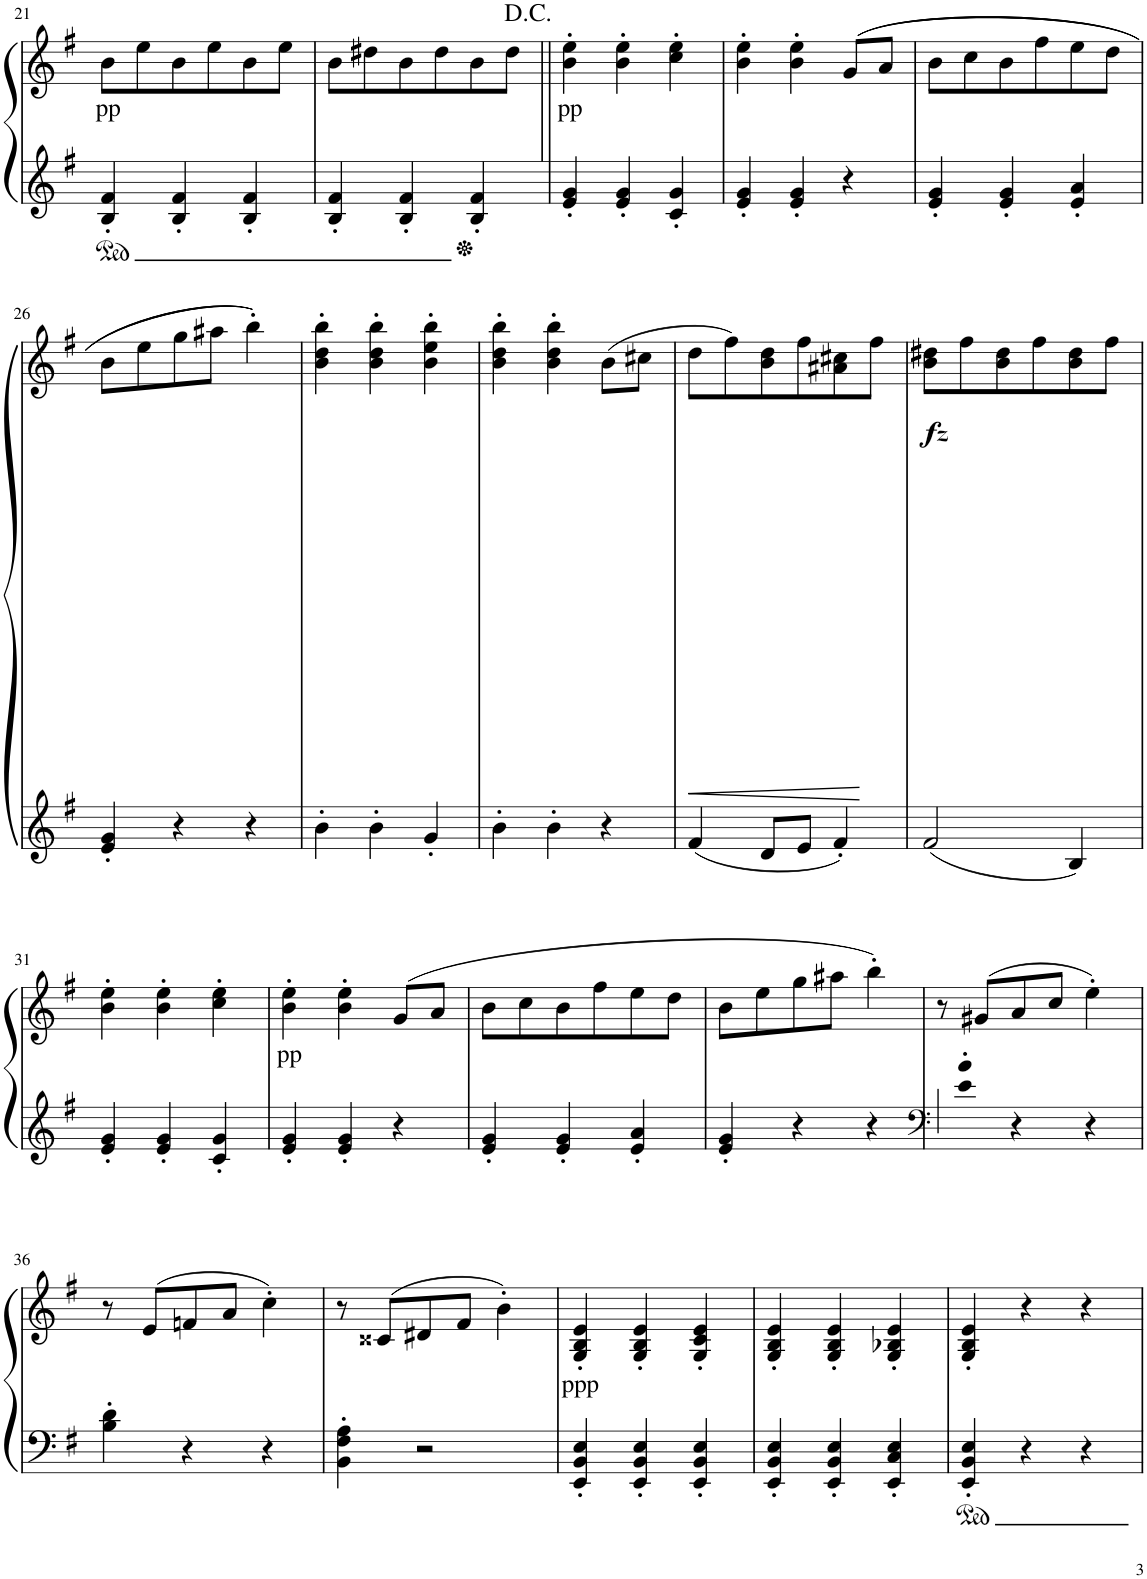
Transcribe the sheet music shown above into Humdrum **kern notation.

**kern	**kern	**text	**dynam
*part1	*part1	*part1	*part1
*staff2	*staff1	*staff1	*staff1/2
*I"Piano	*	*	*
*I'Pno	*	*	*
!!LO:PB:g=z
*clefG2	*clefG2	*	*
*k[f#]	*k[f#]	*	*
*M3/4	*M3/4	*	*
=21	=21	=21	=21
!	!	!LO:LY:b	!
4B/' 4f#/'	8b\L	pp	.
.	8ee\	.	.
4B/' 4f#/'	8b\	.	.
.	8ee\	.	.
4B/' 4f#/'	8b\	.	.
.	8ee\J	.	.
=22	=22	=22	=22
4B/' 4f#/'	8b\L	.	.
.	8dd#X\	.	.
4B/' 4f#/'	8b\	.	.
.	8dd#\	.	.
4B/' 4f#/'	8b\	.	.
.	8dd#\J	.	.
=23||	=23||	=23||	=23||
!	!	!LO:LY:b	!
4e/' 4g/'	4b\' 4ee\'	pp	.
4e/' 4g/'	4b\' 4ee\'	.	.
4c/' 4g/'	4cc\' 4ee\'	.	.
=24	=24	=24	=24
4e/' 4g/'	4b\' 4ee\'	.	.
4e/' 4g/'	4b\' 4ee\'	.	.
4r	((8g/L	.	.
.	8a/J	.	.
=25	=25	=25	=25
4e/' 4g/'	8b\L	.	.
.	8cc\	.	.
4e/' 4g/'	8b\	.	.
.	8ff#\	.	.
4e/' 4a/'	8ee\	.	.
.	8dd\J	.	.
!!LO:LB:g=z
=26	=26	=26	=26
4e/' 4g/'	8b\L	.	.
.	8ee\	.	.
4r	8gg\	.	.
.	8aa#X\J	.	.
4r	4bb'\))	.	.
=27	=27	=27	=27
4b'\	4b\' 4dd\' 4bb\'	.	.
4b'\	4b\' 4dd\' 4bb\'	.	.
4g'/	4b\' 4ee\' 4bb\'	.	.
=28	=28	=28	=28
4b'\	4b\' 4dd\' 4bb\'	.	.
4b'\	4b\' 4dd\' 4bb\'	.	.
4r	(8b\L	.	.
.	8cc#X\J	.	.
=29	=29	=29	=29
!	!	!	!LO:HP:b
4f#/	8dd\L	.	<
.	8ff#\)	.	.
8d/L	8b\ 8dd\	.	.
8e/J	8ff#\	.	.
4f#'/	8a#X\ 8cc#X\	.	.
.	8ff#\J	.	[
=30	=30	=30	=30
!	!	!	!LO:DY:b
2f#/	8b\ 8dd#X\L	.	fz
.	8ff#\	.	.
.	8b\ 8dd#\	.	.
.	8ff#\	.	.
4B/	8b\ 8dd#\	.	.
.	8ff#\J	.	.
!!LO:LB:g=z
=31	=31	=31	=31
4e/' 4g/'	4b\' 4ee\'	.	.
4e/' 4g/'	4b\' 4ee\'	.	.
4c/' 4g/'	4cc\' 4ee\'	.	.
=32	=32	=32	=32
!	!	!LO:LY:b	!
4e/' 4g/'	4b\' 4ee\'	pp	.
4e/' 4g/'	4b\' 4ee\'	.	.
4r	(8g/L	.	.
.	8a/J	.	.
=33	=33	=33	=33
4e/' 4g/'	8b\L	.	.
.	8cc\	.	.
4e/' 4g/'	8b\	.	.
.	8ff#\	.	.
4e/' 4a/'	8ee\	.	.
.	8dd\J	.	.
=34	=34	=34	=34
4e/' 4g/'	8b\L	.	.
.	8ee\	.	.
4r	8gg\	.	.
.	8aa#X\J	.	.
4r	4bb'\)	.	.
=35	=35	=35	=35
*clefF4	*	*	*
4c\' 4e\'	8r	.	.
.	(8g#X/L	.	.
4r	8a/	.	.
.	8cc/J	.	.
4r	4ee'\)	.	.
!!LO:LB:g=z
=36	=36	=36	=36
4B\' 4d\'	8r	.	.
.	(8e/L	.	.
4r	8fn/	.	.
.	8a/J	.	.
4r	4cc'\)	.	.
=37	=37	=37	=37
4BB\' 4F#\' 4A\'	8r	.	.
.	(8c##X/L	.	.
2r	8d#X/	.	.
.	8f#/J	.	.
.	4b'\)	.	.
=38	=38	=38	=38
!	!	!LO:LY:b	!
4EE/' 4BB/' 4E/'	4G/' 4B/' 4e/'	ppp	.
4EE/' 4BB/' 4E/'	4G/' 4B/' 4e/'	.	.
4EE/' 4BB/' 4E/'	4G/' 4c/' 4e/'	.	.
=39	=39	=39	=39
4EE/' 4BB/' 4E/'	4G/' 4B/' 4e/'	.	.
4EE/' 4BB/' 4E/'	4G/' 4B/' 4e/'	.	.
4EE/' 4C/' 4E/'	4G/' 4B-X/' 4e/'	.	.
=40	=40	=40	=40
4EE/' 4BB/' 4E/'	4G/' 4B/' 4e/'	.	.
4r	4r	.	.
4r	4r	.	.
=	=	=	=
*-	*-	*-	*-
